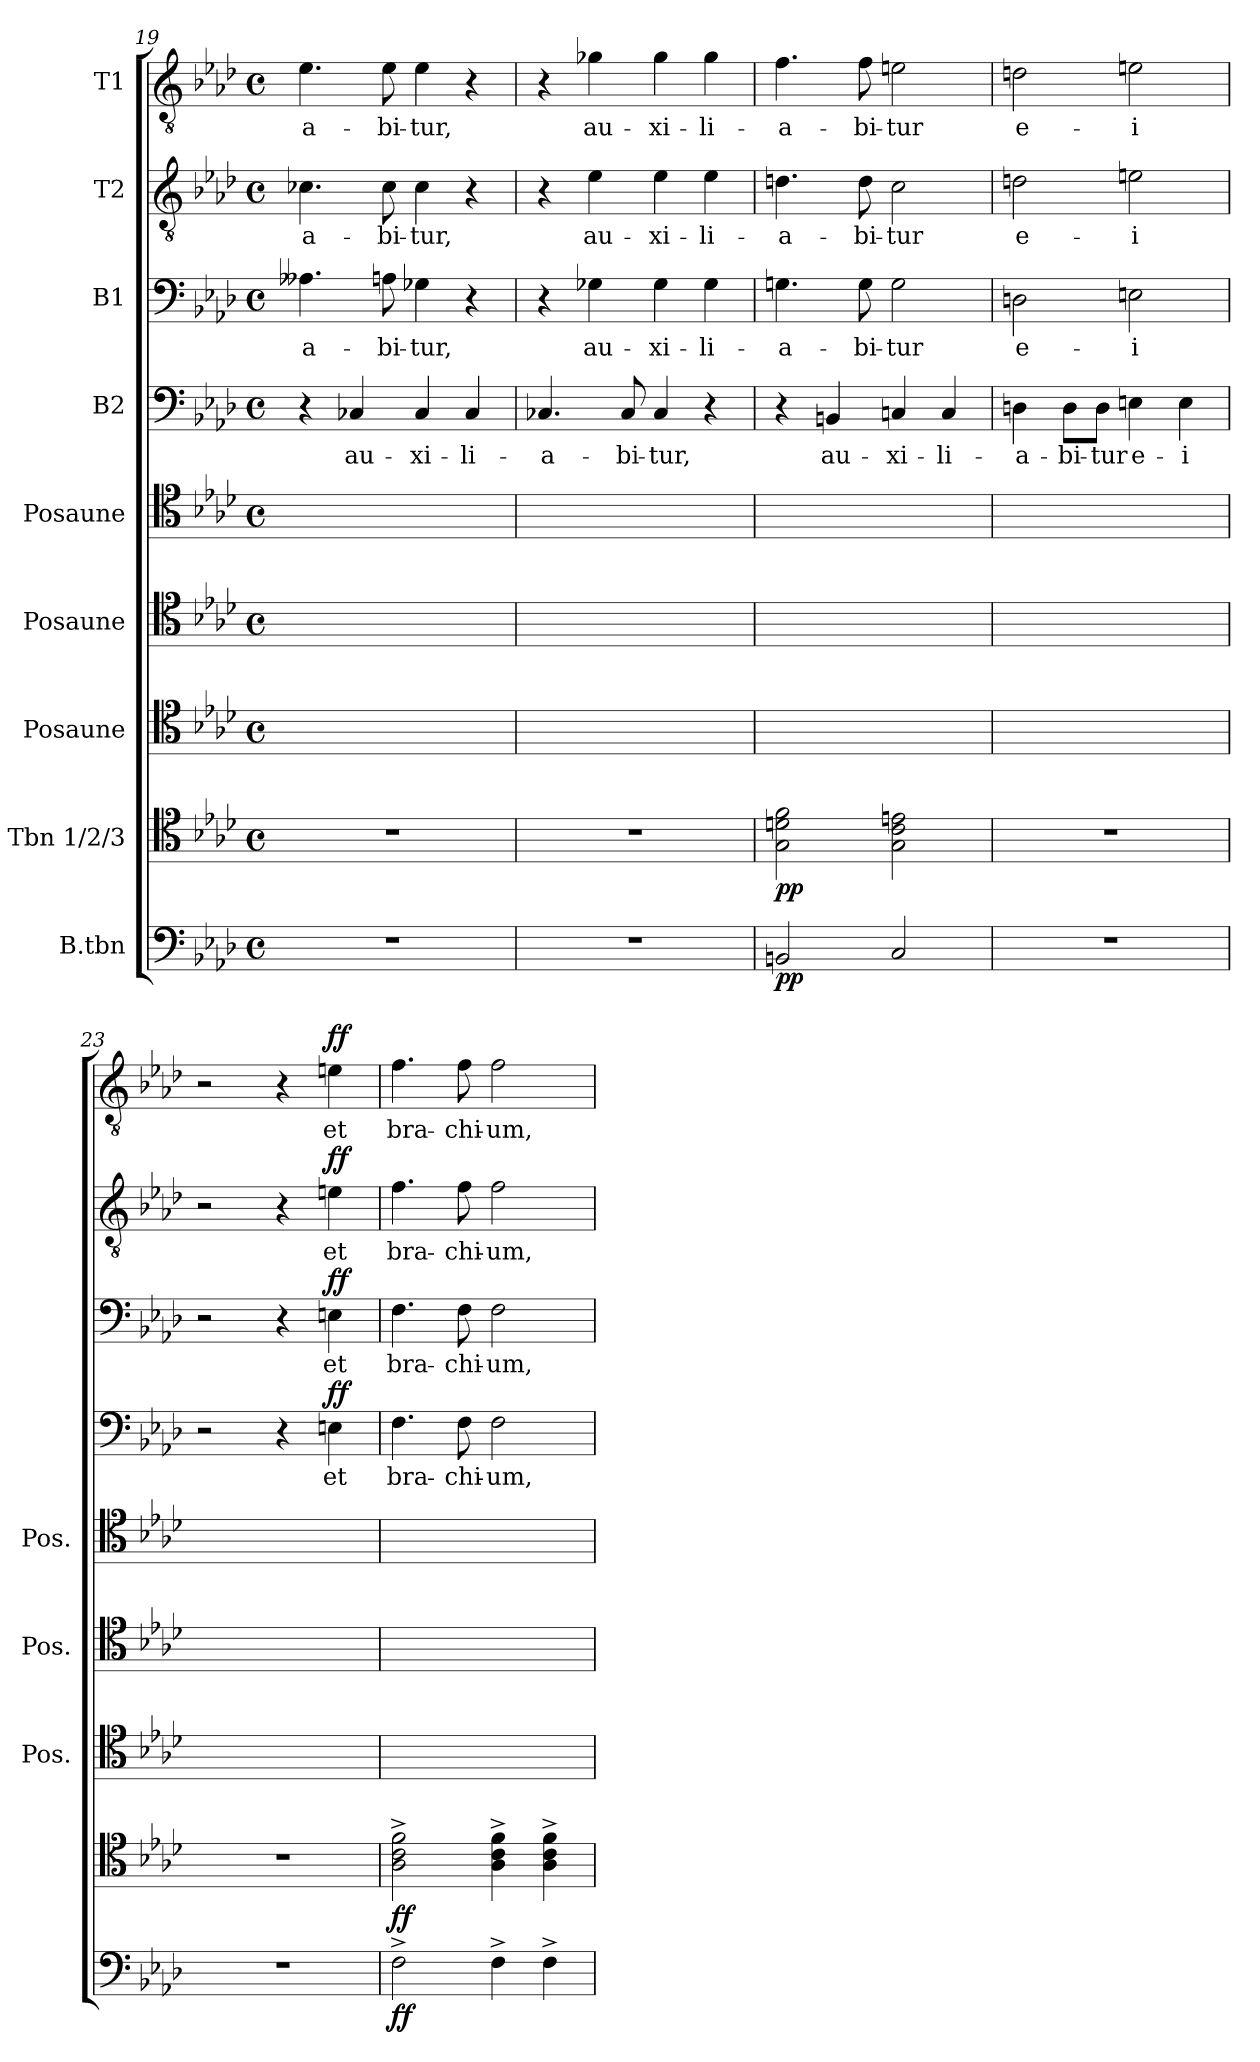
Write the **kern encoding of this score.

**kern	**dynam	**kern	**dynam	**kern	**kern	**kern	**kern	**text	**dynam	**kern	**text	**dynam	**kern	**text	**dynam	**kern	**text	**dynam
*part9	*part9	*part8	*part8	*part7	*part6	*part5	*part4	*part4	*part4	*part3	*part3	*part3	*part2	*part2	*part2	*part1	*part1	*part1
*staff9	*staff9	*staff8	*staff8	*staff7	*staff6	*staff5	*staff4	*staff4	*staff4	*staff3	*staff3	*staff3	*staff2	*staff2	*staff2	*staff1	*staff1	*staff1
*I"B.tbn	*	*I"Tbn 1/2/3	*	*I"Posaune	*I"Posaune	*I"Posaune	*I"B2	*	*	*I"B1	*	*	*I"T2	*	*	*I"T1	*	*
*	*	*	*	*I'Pos.	*I'Pos.	*I'Pos.	*	*	*	*	*	*	*	*	*	*	*	*
*clefF4	*	*clefC4	*	*clefC4	*clefC4	*clefC4	*clefF4	*	*	*clefF4	*	*	*clefGv2	*	*	*clefGv2	*	*
*k[b-e-a-d-]	*	*k[b-e-a-d-]	*	*k[b-e-a-d-]	*k[b-e-a-d-]	*k[b-e-a-d-]	*k[b-e-a-d-]	*	*	*k[b-e-a-d-]	*	*	*k[b-e-a-d-]	*	*	*k[b-e-a-d-]	*	*
*M4/4	*	*M4/4	*	*M4/4	*M4/4	*M4/4	*M4/4	*	*	*M4/4	*	*	*M4/4	*	*	*M4/4	*	*
*met(c)	*	*met(c)	*	*met(c)	*met(c)	*met(c)	*met(c)	*	*	*met(c)	*	*	*met(c)	*	*	*met(c)	*	*
=19	=19	=19	=19	=19	=19	=19	=19	=19	=19	=19	=19	=19	=19	=19	=19	=19	=19	=19
!	!	!	!	!	!	!	!	!	!	!	!LO:LY:b	!	!	!LO:LY:b	!	!	!LO:LY:b	!
1r	.	1r	.	1ryy	1ryy	1ryy	4r	.	.	4.A--X\	-a-	.	4.c-X\	-a-	.	4.e-\	-a-	.
!	!	!	!	!	!	!	!	!LO:LY:b	!	!	!	!	!	!	!	!	!	!
.	.	.	.	.	.	.	4C-X/	au-	.	.	.	.	.	.	.	.	.	.
!	!	!	!	!	!	!	!	!	!	!	!LO:LY:b	!	!	!LO:LY:b	!	!	!LO:LY:b	!
.	.	.	.	.	.	.	.	.	.	8An\	-bi-	.	8c-\	-bi-	.	8e-\	-bi-	.
!	!	!	!	!	!	!	!	!LO:LY:b	!	!	!LO:LY:b	!	!	!LO:LY:b	!	!	!LO:LY:b	!
.	.	.	.	.	.	.	4C-/	-xi-	.	4G-X\	-tur,	.	4c-\	-tur,	.	4e-\	-tur,	.
!	!	!	!	!	!	!	!	!LO:LY:b	!	!	!	!	!	!	!	!	!	!
.	.	.	.	.	.	.	4C-/	-li-	.	4r	.	.	4r	.	.	4r	.	.
=20	=20	=20	=20	=20	=20	=20	=20	=20	=20	=20	=20	=20	=20	=20	=20	=20	=20	=20
!	!	!	!	!	!	!	!	!LO:LY:b	!	!	!	!	!	!	!	!	!	!
1r	.	1r	.	1ryy	1ryy	1ryy	4.C-X/	-a-	.	4r	.	.	4r	.	.	4r	.	.
!	!	!	!	!	!	!	!	!	!	!	!LO:LY:b	!	!	!LO:LY:b	!	!	!LO:LY:b	!
.	.	.	.	.	.	.	.	.	.	4G-X\	au-	.	4e-\	au-	.	4g-X\	au-	.
!	!	!	!	!	!	!	!	!LO:LY:b	!	!	!	!	!	!	!	!	!	!
.	.	.	.	.	.	.	8C-/	-bi-	.	.	.	.	.	.	.	.	.	.
!	!	!	!	!	!	!	!	!LO:LY:b	!	!	!LO:LY:b	!	!	!LO:LY:b	!	!	!LO:LY:b	!
.	.	.	.	.	.	.	4C-/	-tur,	.	4G-\	-xi-	.	4e-\	-xi-	.	4g-\	-xi-	.
!	!	!	!	!	!	!	!	!	!	!	!LO:LY:b	!	!	!LO:LY:b	!	!	!LO:LY:b	!
.	.	.	.	.	.	.	4r	.	.	4G-\	-li-	.	4e-\	-li-	.	4g-\	-li-	.
=21	=21	=21	=21	=21	=21	=21	=21	=21	=21	=21	=21	=21	=21	=21	=21	=21	=21	=21
!	!LO:DY:b	!	!LO:DY:b	!	!	!	!	!	!	!	!LO:LY:b	!	!	!LO:LY:b	!	!	!LO:LY:b	!
2BBn/	pp	2G\ 2dn\ 2f\	pp	2G/yy	2dn\yy	2f\yy	4r	.	.	4.Gn\	-a-	.	4.dn\	-a-	.	4.f\	-a-	.
!	!	!	!	!	!	!	!	!LO:LY:b	!	!	!	!	!	!	!	!	!	!
.	.	.	.	.	.	.	4BBn/	au-	.	.	.	.	.	.	.	.	.	.
!	!	!	!	!	!	!	!	!	!	!	!LO:LY:b	!	!	!LO:LY:b	!	!	!LO:LY:b	!
.	.	.	.	.	.	.	.	.	.	8G\	-bi-	.	8d\	-bi-	.	8f\	-bi-	.
!	!	!	!	!	!	!	!	!LO:LY:b	!	!	!LO:LY:b	!	!	!LO:LY:b	!	!	!LO:LY:b	!
2C/	.	2G\ 2c\ 2en\	.	2G/yy	2c\yy	2en\yy	4Cn/	-xi-	.	2G\	-tur	.	2c\	-tur	.	2en\	-tur	.
!	!	!	!	!	!	!	!	!LO:LY:b	!	!	!	!	!	!	!	!	!	!
.	.	.	.	.	.	.	4C/	-li-	.	.	.	.	.	.	.	.	.	.
=22	=22	=22	=22	=22	=22	=22	=22	=22	=22	=22	=22	=22	=22	=22	=22	=22	=22	=22
!	!	!	!	!	!	!	!	!LO:LY:b	!	!	!LO:LY:b	!	!	!LO:LY:b	!	!	!LO:LY:b	!
1r	.	1r	.	1ryy	1ryy	1ryy	4Dn\	-a-	.	2Dn\	e-	.	2dn\	e-	.	2dn\	e-	.
!	!	!	!	!	!	!	!	!LO:LY:b	!	!	!	!	!	!	!	!	!	!
.	.	.	.	.	.	.	8D\L	-bi-	.	.	.	.	.	.	.	.	.	.
!	!	!	!	!	!	!	!	!LO:LY:b	!	!	!	!	!	!	!	!	!	!
.	.	.	.	.	.	.	8D\J	-tur	.	.	.	.	.	.	.	.	.	.
!	!	!	!	!	!	!	!	!LO:LY:b	!	!	!LO:LY:b	!	!	!LO:LY:b	!	!	!LO:LY:b	!
.	.	.	.	.	.	.	4En\	e-	.	2En\	-i	.	2en\	-i	.	2en\	-i	.
!	!	!	!	!	!	!	!	!LO:LY:b	!	!	!	!	!	!	!	!	!	!
.	.	.	.	.	.	.	4E\	-i	.	.	.	.	.	.	.	.	.	.
=23	=23	=23	=23	=23	=23	=23	=23	=23	=23	=23	=23	=23	=23	=23	=23	=23	=23	=23
1r	.	1r	.	1ryy	1ryy	1ryy	2r	.	.	2r	.	.	2r	.	.	2r	.	.
.	.	.	.	.	.	.	4r	.	.	4r	.	.	4r	.	.	4r	.	.
!	!	!	!	!	!	!	!	!LO:LY:b	!LO:DY:a	!	!LO:LY:b	!LO:DY:a	!	!LO:LY:b	!LO:DY:a	!	!LO:LY:b	!LO:DY:a
.	.	.	.	.	.	.	4En\	et	ff	4En\	et	ff	4en\	et	ff	4en\	et	ff
!!LO:LB:g=z
=24	=24	=24	=24	=24	=24	=24	=24	=24	=24	=24	=24	=24	=24	=24	=24	=24	=24	=24
!	!LO:DY:b	!	!LO:DY:b	!	!	!	!	!LO:LY:b	!	!	!LO:LY:b	!	!	!LO:LY:b	!	!	!LO:LY:b	!
2F^\	ff	2A-\^ 2c\^ 2f\^	ff	2A-^\yy	2c^\yy	2f^\yy	4.F\	bra-	.	4.F\	bra-	.	4.f\	bra-	.	4.f\	bra-	.
!	!	!	!	!	!	!	!	!LO:LY:b	!	!	!LO:LY:b	!	!	!LO:LY:b	!	!	!LO:LY:b	!
.	.	.	.	.	.	.	8F\	-chi-	.	8F\	-chi-	.	8f\	-chi-	.	8f\	-chi-	.
!	!	!	!	!	!	!	!	!LO:LY:b	!	!	!LO:LY:b	!	!	!LO:LY:b	!	!	!LO:LY:b	!
4F^\	.	4A-\^ 4c\^ 4f\^	.	4A-^\yy	4c^\yy	4f^\yy	2F\	-um,	.	2F\	-um,	.	2f\	-um,	.	2f\	-um,	.
4F^\	.	4A-\^ 4c\^ 4f\^	.	4A-^\yy	4c^\yy	4f^\yy	.	.	.	.	.	.	.	.	.	.	.	.
=	=	=	=	=	=	=	=	=	=	=	=	=	=	=	=	=	=	=
*-	*-	*-	*-	*-	*-	*-	*-	*-	*-	*-	*-	*-	*-	*-	*-	*-	*-	*-
